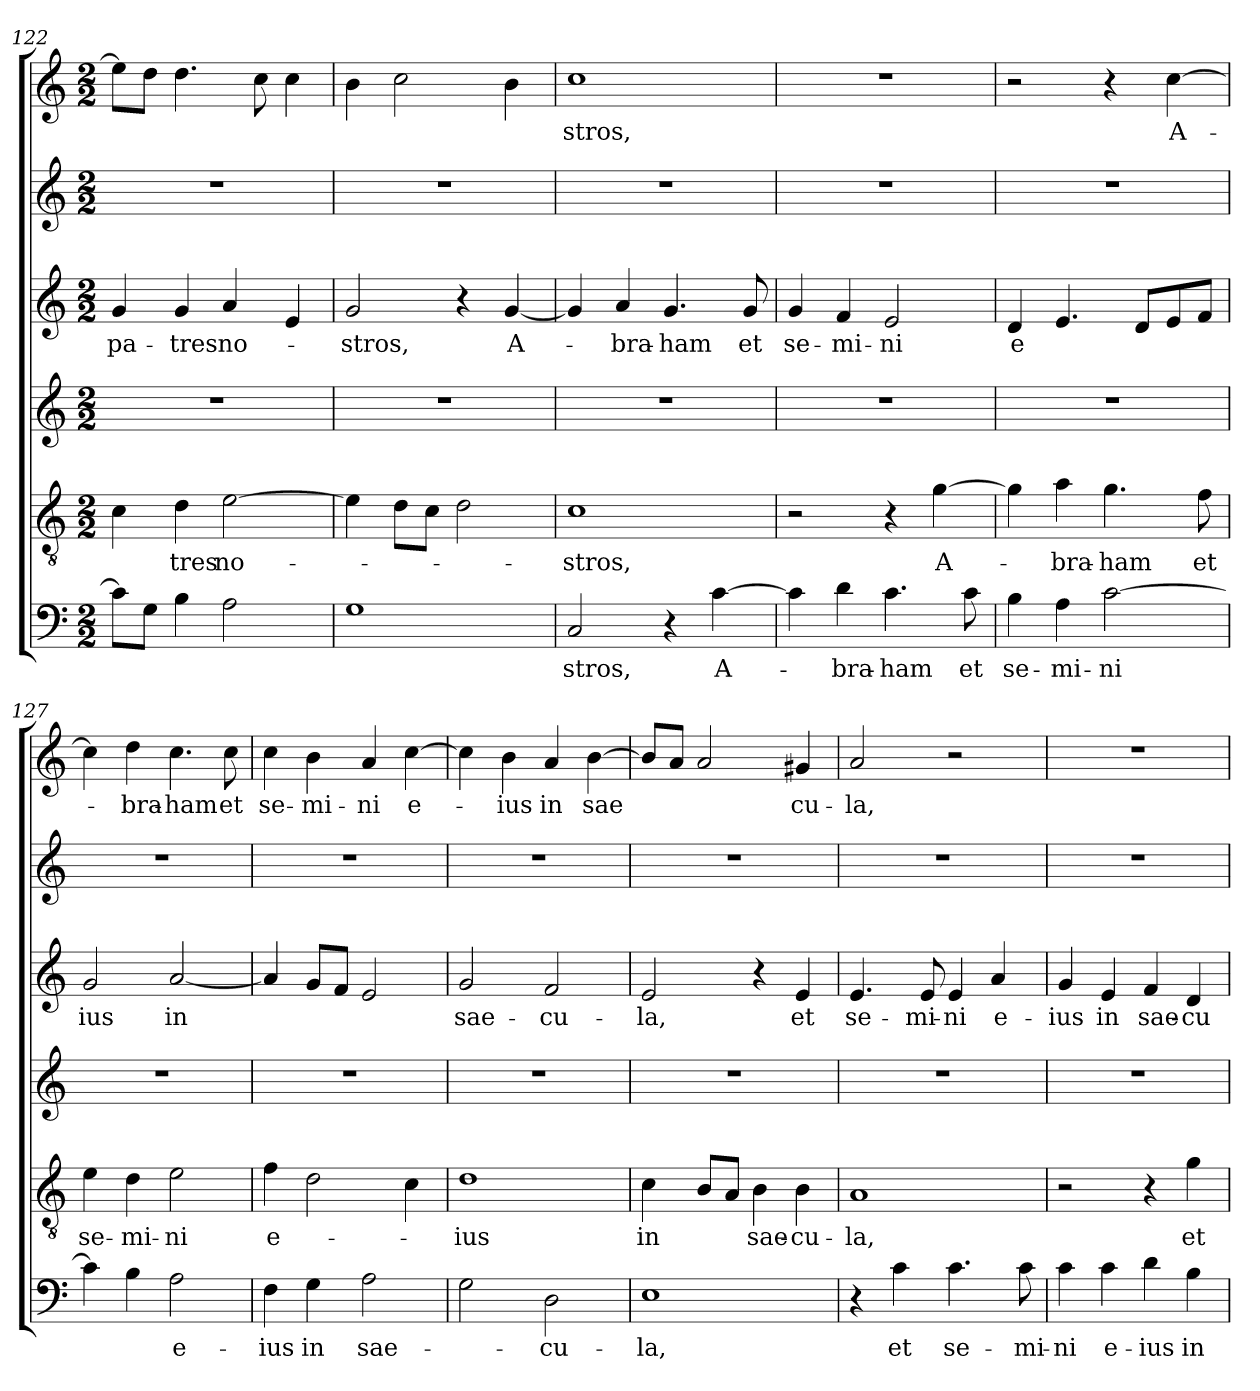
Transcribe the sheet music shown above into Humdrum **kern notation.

**kern	**text	**kern	**text	**kern	**kern	**text	**kern	**kern	**text
*part6	*part6	*part5	*part5	*part4	*part3	*part3	*part2	*part1	*part1
*staff6	*staff6	*staff5	*staff5	*staff4	*staff3	*staff3	*staff2	*staff1	*staff1
*clefF4	*	*clefGv2	*	*clefG2	*clefG2	*	*clefG2	*clefG2	*
*k[]	*	*k[]	*	*k[]	*k[]	*	*k[]	*k[]	*
*C:	*	*C:	*	*C:	*C:	*	*C:	*C:	*
*M2/2	*	*M2/2	*	*M2/2	*M2/2	*	*M2/2	*M2/2	*
=122	=122	=122	=122	=122	=122	=122	=122	=122	=122
!	!	!	!	!	!	!LO:LY:b	!	!	!
8c\L]	.	4c\	.	1r	4g/	-pa-	1r	8ee\L]	.
8G\J	.	.	.	.	.	.	.	8dd\J	.
!	!	!	!LO:LY:b	!	!	!LO:LY:b	!	!	!
4B\	.	4d\	tres	.	4g/	-tres	.	4.dd\	.
!	!	!	!LO:LY:b	!	!	!LO:LY:b	!	!	!
2A\	.	[2e\	no-	.	4a/	no-	.	.	.
.	.	.	.	.	.	.	.	8cc\	.
.	.	.	.	.	4e/	.	.	4cc\	.
=123	=123	=123	=123	=123	=123	=123	=123	=123	=123
!	!	!	!	!	!	!LO:LY:b	!	!	!
1G	.	4e\]	.	1r	2g/	-stros,	1r	4b\	.
.	.	8d\L	.	.	.	.	.	2cc\	.
.	.	8c\J	.	.	.	.	.	.	.
.	.	2d\	.	.	4r	.	.	.	.
!	!	!	!	!	!	!LO:LY:b	!	!	!
.	.	.	.	.	[4g/	A-	.	4b\	.
=124	=124	=124	=124	=124	=124	=124	=124	=124	=124
!	!LO:LY:b	!	!LO:LY:b	!	!	!	!	!	!LO:LY:b
2C/	stros,	1c	-stros,	1r	4g/]	.	1r	1cc	-stros,
!	!	!	!	!	!	!LO:LY:b	!	!	!
.	.	.	.	.	4a/	-bra-	.	.	.
!	!	!	!	!	!	!LO:LY:b	!	!	!
4r	.	.	.	.	4.g/	-ham	.	.	.
!	!LO:LY:b	!	!	!	!	!	!	!	!
[4c\	A-	.	.	.	.	.	.	.	.
!	!	!	!	!	!	!LO:LY:b	!	!	!
.	.	.	.	.	8g/	et	.	.	.
=125	=125	=125	=125	=125	=125	=125	=125	=125	=125
!	!	!	!	!	!	!LO:LY:b	!	!	!
4c\]	.	2r	.	1r	4g/	se-	1r	1r	.
!	!LO:LY:b	!	!	!	!	!LO:LY:b	!	!	!
4d\	-bra-	.	.	.	4f/	-mi-	.	.	.
!	!LO:LY:b	!	!	!	!	!LO:LY:b	!	!	!
4.c\	-ham	4r	.	.	2e/	-ni	.	.	.
!	!	!	!LO:LY:b	!	!	!	!	!	!
.	.	[4g\	A-	.	.	.	.	.	.
!	!LO:LY:b	!	!	!	!	!	!	!	!
8c\	et	.	.	.	.	.	.	.	.
!!LO:LB:g=z
=126	=126	=126	=126	=126	=126	=126	=126	=126	=126
!	!LO:LY:b	!	!	!	!	!LO:LY:b	!	!	!
4B\	se-	4g\]	.	1r	4d/	e	1r	2r	.
!	!LO:LY:b	!	!LO:LY:b	!	!	!	!	!	!
4A\	-mi-	4a\	-bra-	.	4.e/	.	.	.	.
!	!LO:LY:b	!	!LO:LY:b	!	!	!	!	!	!
[2c\	-ni	4.g\	-ham	.	.	.	.	4r	.
.	.	.	.	.	8d/L	.	.	.	.
!	!	!	!	!	!	!	!	!	!LO:LY:b
.	.	.	.	.	8e/	.	.	[4cc\	A-
!	!	!	!LO:LY:b	!	!	!	!	!	!
.	.	8f\	et	.	8f/J	.	.	.	.
=127	=127	=127	=127	=127	=127	=127	=127	=127	=127
!	!	!	!LO:LY:b	!	!	!LO:LY:b	!	!	!
4c\]	.	4e\	se-	1r	2g/	ius	1r	4cc\]	.
!	!	!	!LO:LY:b	!	!	!	!	!	!LO:LY:b
4B\	.	4d\	-mi-	.	.	.	.	4dd\	-bra-
!	!LO:LY:b	!	!LO:LY:b	!	!	!LO:LY:b	!	!	!LO:LY:b
2A\	e-	2e\	-ni	.	[2a/	in	.	4.cc\	-ham
!	!	!	!	!	!	!	!	!	!LO:LY:b
.	.	.	.	.	.	.	.	8cc\	et
=128	=128	=128	=128	=128	=128	=128	=128	=128	=128
!	!LO:LY:b	!	!LO:LY:b	!	!	!	!	!	!LO:LY:b
4F\	-ius	4f\	e-	1r	4a/]	.	1r	4cc\	se-
!	!LO:LY:b	!	!	!	!	!	!	!	!LO:LY:b
4G\	in	2d\	.	.	8g/L	.	.	4b\	-mi-
.	.	.	.	.	8f/J	.	.	.	.
!	!LO:LY:b	!	!	!	!	!	!	!	!LO:LY:b
2A\	sae-	.	.	.	2e/	.	.	4a/	-ni
!	!	!	!	!	!	!	!	!	!LO:LY:b
.	.	4c\	.	.	.	.	.	[4cc\	e-
=129	=129	=129	=129	=129	=129	=129	=129	=129	=129
!	!	!	!LO:LY:b	!	!	!LO:LY:b	!	!	!
2G\	.	1d	-ius	1r	2g/	sae-	1r	4cc\]	.
!	!	!	!	!	!	!	!	!	!LO:LY:b
.	.	.	.	.	.	.	.	4b\	-ius
!	!LO:LY:b	!	!	!	!	!LO:LY:b	!	!	!LO:LY:b
2D\	-cu-	.	.	.	2f/	-cu-	.	4a/	in
!	!	!	!	!	!	!	!	!	!LO:LY:b
.	.	.	.	.	.	.	.	[4b\	sae
=130	=130	=130	=130	=130	=130	=130	=130	=130	=130
!	!LO:LY:b	!	!LO:LY:b	!	!	!LO:LY:b	!	!	!
1E	-la,	4c\	in	1r	2e/	-la,	1r	8b/L]	.
.	.	.	.	.	.	.	.	8a/J	.
.	.	8B/L	.	.	.	.	.	2a/	.
.	.	8A/J	.	.	.	.	.	.	.
!	!	!	!LO:LY:b	!	!	!	!	!	!
.	.	4B\	sae-	.	4r	.	.	.	.
!	!	!	!LO:LY:b	!	!	!LO:LY:b	!	!	!LO:LY:b
.	.	4B\	-cu-	.	4e/	et	.	4g#/	cu-
=131	=131	=131	=131	=131	=131	=131	=131	=131	=131
!	!	!	!LO:LY:b	!	!	!LO:LY:b	!	!	!LO:LY:b
4r	.	1A	-la,	1r	4.e/	se-	1r	2a/	-la,
!	!LO:LY:b	!	!	!	!	!	!	!	!
4c\	et	.	.	.	.	.	.	.	.
!	!	!	!	!	!	!LO:LY:b	!	!	!
.	.	.	.	.	8e/	-mi-	.	.	.
!	!LO:LY:b	!	!	!	!	!LO:LY:b	!	!	!
4.c\	se-	.	.	.	4e/	-ni	.	2r	.
!	!	!	!	!	!	!LO:LY:b	!	!	!
.	.	.	.	.	4a/	e-	.	.	.
!	!LO:LY:b	!	!	!	!	!	!	!	!
8c\	-mi-	.	.	.	.	.	.	.	.
!!LO:LB:g=z
=132	=132	=132	=132	=132	=132	=132	=132	=132	=132
!	!LO:LY:b	!	!	!	!	!LO:LY:b	!	!	!
4c\	-­ni	2r	.	1r	4g/	-­ius	1r	1r	.
!	!LO:LY:b	!	!	!	!	!LO:LY:b	!	!	!
4c\	e-	.	.	.	4e/	in	.	.	.
!	!LO:LY:b	!	!	!	!	!LO:LY:b	!	!	!
4d\	-ius	4r	.	.	4f/	sae-	.	.	.
!	!LO:LY:b	!	!LO:LY:b	!	!	!LO:LY:b	!	!	!
4B\	in	4g\	et	.	4d/	-cu-	.	.	.
=	=	=	=	=	=	=	=	=	=
*-	*-	*-	*-	*-	*-	*-	*-	*-	*-
